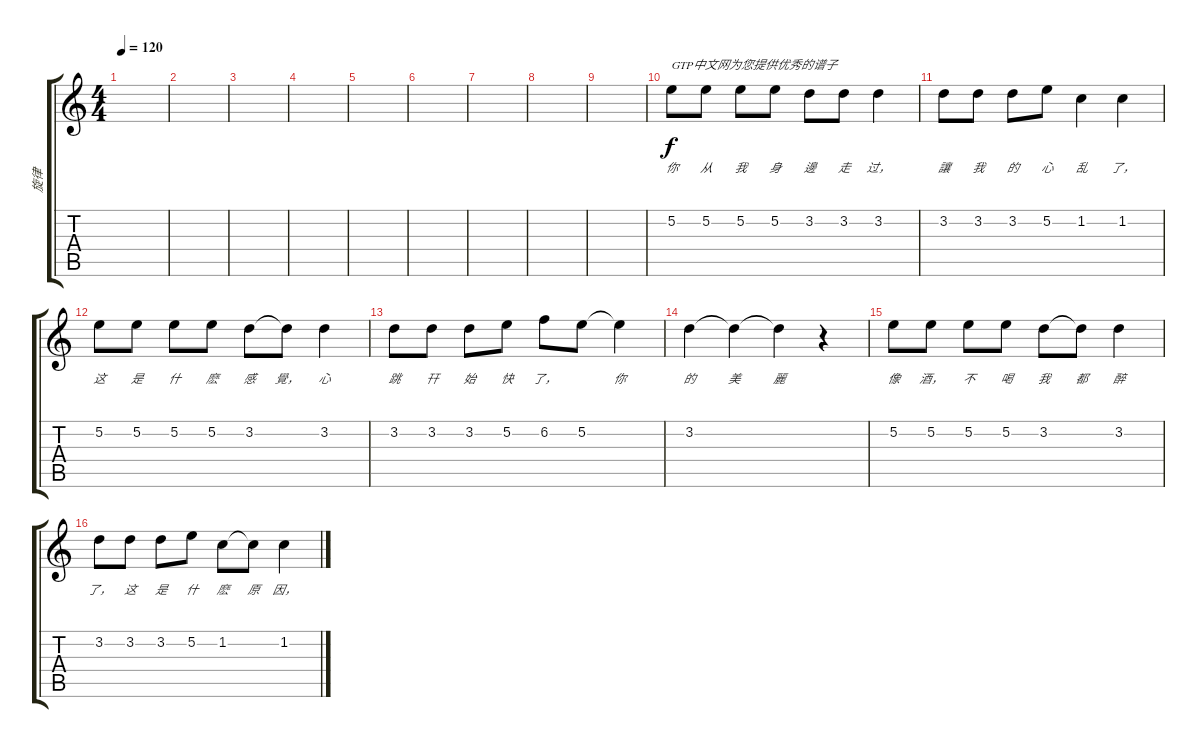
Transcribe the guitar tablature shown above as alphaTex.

\track ("旋律" "旋律") {instrument acousticguitarnylon}
\staff {score tabs}
\tuning (E4 B3 G3 D3 A2 E2) {hide}
\ts (4 4)
\tempo 120
\clef g2
\ks c
|
|
|
|
|
|
|
|
|
5.2.8{txt "GTP中文网为您提供优秀的谱子" lyrics (0 "你") lyrics (1 "") lyrics (2 "") lyrics (3 "") lyrics (4 "")} 5.2.8{lyrics (0 "从") lyrics (1 "") lyrics (2 "") lyrics (3 "") lyrics (4 "")} 5.2.8{lyrics (0 "我") lyrics (1 "") lyrics (2 "") lyrics (3 "") lyrics (4 "")} 5.2.8{lyrics (0 "身") lyrics (1 "") lyrics (2 "") lyrics (3 "") lyrics (4 "")} 3.2.8{lyrics (0 "邊") lyrics (1 "") lyrics (2 "") lyrics (3 "") lyrics (4 "")} 3.2.8{lyrics (0 "走") lyrics (1 "") lyrics (2 "") lyrics (3 "") lyrics (4 "")} 3.2.4{lyrics (0 "过，") lyrics (1 "") lyrics (2 "") lyrics (3 "") lyrics (4 "")} |
3.2.8{lyrics (0 "讓") lyrics (1 "") lyrics (2 "") lyrics (3 "") lyrics (4 "")} 3.2.8{lyrics (0 "我") lyrics (1 "") lyrics (2 "") lyrics (3 "") lyrics (4 "")} 3.2.8{lyrics (0 "的") lyrics (1 "") lyrics (2 "") lyrics (3 "") lyrics (4 "")} 5.2.8{lyrics (0 "心") lyrics (1 "") lyrics (2 "") lyrics (3 "") lyrics (4 "")} 1.2.4{lyrics (0 "乱") lyrics (1 "") lyrics (2 "") lyrics (3 "") lyrics (4 "")} 1.2.4{lyrics (0 "了，") lyrics (1 "") lyrics (2 "") lyrics (3 "") lyrics (4 "")} |
5.2.8{lyrics (0 "这") lyrics (1 "") lyrics (2 "") lyrics (3 "") lyrics (4 "")} 5.2.8{lyrics (0 "是") lyrics (1 "") lyrics (2 "") lyrics (3 "") lyrics (4 "")} 5.2.8{lyrics (0 "什") lyrics (1 "") lyrics (2 "") lyrics (3 "") lyrics (4 "")} 5.2.8{lyrics (0 "麽") lyrics (1 "") lyrics (2 "") lyrics (3 "") lyrics (4 "")} 3.2.8{lyrics (0 "感") lyrics (1 "") lyrics (2 "") lyrics (3 "") lyrics (4 "")} 3.2{t}.8{lyrics (0 "覺，") lyrics (1 "") lyrics (2 "") lyrics (3 "") lyrics (4 "")} 3.2.4{lyrics (0 "心") lyrics (1 "") lyrics (2 "") lyrics (3 "") lyrics (4 "")} |
3.2.8{lyrics (0 "跳") lyrics (1 "") lyrics (2 "") lyrics (3 "") lyrics (4 "")} 3.2.8{lyrics (0 "幵") lyrics (1 "") lyrics (2 "") lyrics (3 "") lyrics (4 "")} 3.2.8{lyrics (0 "始") lyrics (1 "") lyrics (2 "") lyrics (3 "") lyrics (4 "")} 5.2.8{lyrics (0 "快") lyrics (1 "") lyrics (2 "") lyrics (3 "") lyrics (4 "")} 6.2.8{lyrics (0 "了，") lyrics (1 "") lyrics (2 "") lyrics (3 "") lyrics (4 "")} 5.2.8{lyrics (0 "") lyrics (1 "") lyrics (2 "") lyrics (3 "") lyrics (4 "")} 5.2{t}.4{lyrics (0 "你") lyrics (1 "") lyrics (2 "") lyrics (3 "") lyrics (4 "")} |
3.2.4{lyrics (0 "的") lyrics (1 "") lyrics (2 "") lyrics (3 "") lyrics (4 "")} 3.2{t}.4{lyrics (0 "美") lyrics (1 "") lyrics (2 "") lyrics (3 "") lyrics (4 "")} 3.2{t}.4{lyrics (0 "麗") lyrics (1 "") lyrics (2 "") lyrics (3 "") lyrics (4 "")} r.4 |
5.2.8{lyrics (0 "像") lyrics (1 "") lyrics (2 "") lyrics (3 "") lyrics (4 "")} 5.2.8{lyrics (0 "酒，") lyrics (1 "") lyrics (2 "") lyrics (3 "") lyrics (4 "")} 5.2.8{lyrics (0 "不") lyrics (1 "") lyrics (2 "") lyrics (3 "") lyrics (4 "")} 5.2.8{lyrics (0 "喝") lyrics (1 "") lyrics (2 "") lyrics (3 "") lyrics (4 "")} 3.2.8{lyrics (0 "我") lyrics (1 "") lyrics (2 "") lyrics (3 "") lyrics (4 "")} 3.2{t}.8{lyrics (0 "都") lyrics (1 "") lyrics (2 "") lyrics (3 "") lyrics (4 "")} 3.2.4{lyrics (0 "醉") lyrics (1 "") lyrics (2 "") lyrics (3 "") lyrics (4 "")} |
3.2.8{lyrics (0 "了，") lyrics (1 "") lyrics (2 "") lyrics (3 "") lyrics (4 "")} 3.2.8{lyrics (0 "这") lyrics (1 "") lyrics (2 "") lyrics (3 "") lyrics (4 "")} 3.2.8{lyrics (0 "是") lyrics (1 "") lyrics (2 "") lyrics (3 "") lyrics (4 "")} 5.2.8{lyrics (0 "什") lyrics (1 "") lyrics (2 "") lyrics (3 "") lyrics (4 "")} 1.2.8{lyrics (0 "麽") lyrics (1 "") lyrics (2 "") lyrics (3 "") lyrics (4 "")} 1.2{t}.8{lyrics (0 "原") lyrics (1 "") lyrics (2 "") lyrics (3 "") lyrics (4 "")} 1.2.4{lyrics (0 "因，") lyrics (1 "") lyrics (2 "") lyrics (3 "") lyrics (4 "")}
